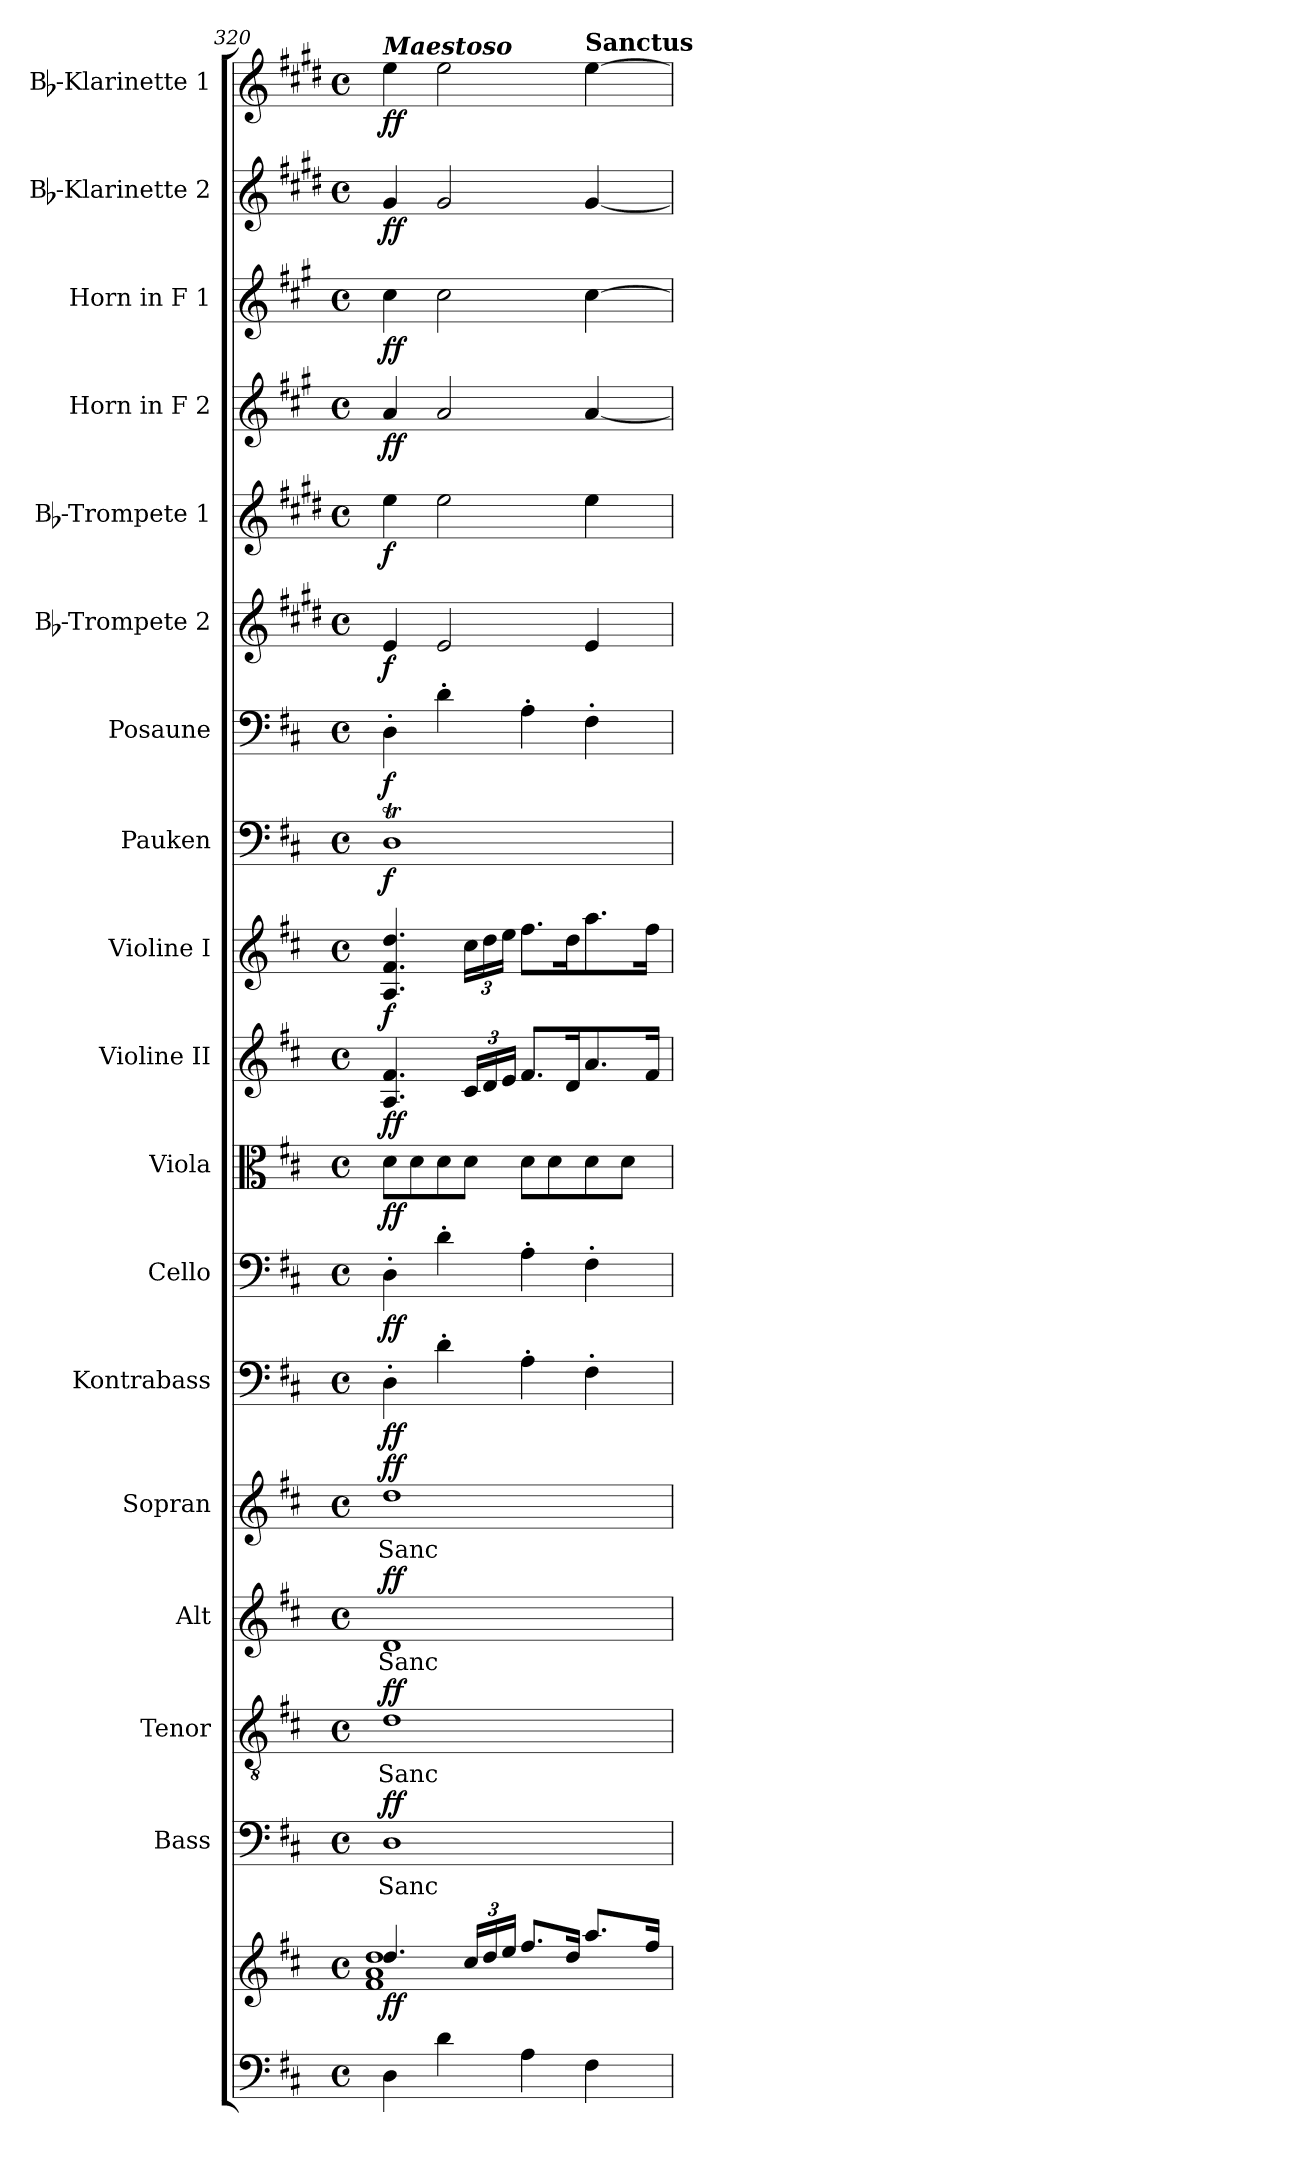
**kern	**kern	**dynam	**kern	**text	**dynam	**kern	**text	**dynam	**kern	**text	**dynam	**kern	**text	**dynam	**kern	**dynam	**kern	**dynam	**kern	**dynam	**kern	**dynam	**kern	**dynam	**kern	**dynam	**kern	**dynam	**kern	**dynam	**kern	**dynam	**kern	**dynam	**kern	**dynam	**kern	**dynam	**kern	**dynam
*part18	*part18	*part18	*part17	*part17	*part17	*part16	*part16	*part16	*part15	*part15	*part15	*part14	*part14	*part14	*part13	*part13	*part12	*part12	*part11	*part11	*part10	*part10	*part9	*part9	*part8	*part8	*part7	*part7	*part6	*part6	*part5	*part5	*part4	*part4	*part3	*part3	*part2	*part2	*part1	*part1
*staff19	*staff18	*staff18/19	*staff17	*staff17	*staff17	*staff16	*staff16	*staff16	*staff15	*staff15	*staff15	*staff14	*staff14	*staff14	*staff13	*staff13	*staff12	*staff12	*staff11	*staff11	*staff10	*staff10	*staff9	*staff9	*staff8	*staff8	*staff7	*staff7	*staff6	*staff6	*staff5	*staff5	*staff4	*staff4	*staff3	*staff3	*staff2	*staff2	*staff1	*staff1
*	*	*	*I"Bass	*	*	*I"Tenor	*	*	*I"Alt	*	*	*I"Sopran	*	*	*I"Kontrabass	*	*I"Cello	*	*I"Viola	*	*I"Violine II	*	*I"Violine I	*	*I"Pauken	*	*I"Posaune	*	*I"Bb-Trompete 2	*	*I"Bb-Trompete 1	*	*I"Horn in F 2	*	*I"Horn in F 1	*	*I"Bb-Klarinette 2	*	*I"Bb-Klarinette 1	*
*	*	*	*I'B.	*	*	*I'T.	*	*	*I'A.	*	*	*I'S.	*	*	*I'Kb.	*	*	*	*I'Vla.	*	*I'Vl. II	*	*I'Vl. I	*	*I'Pk.	*	*I'Pos.	*	*I'Bb Trp. 2	*	*I'Bb Trp. 1	*	*	*	*	*	*I'Bb Kl. 2	*	*I'Bb Kl. 1	*
*clefF4	*clefG2	*	*clefF4	*	*	*clefGv2	*	*	*clefG2	*	*	*clefG2	*	*	*clefF4	*	*clefF4	*	*clefC3	*	*clefG2	*	*clefG2	*	*clefF4	*	*clefF4	*	*clefG2	*	*clefG2	*	*clefG2	*	*clefG2	*	*clefG2	*	*clefG2	*
*	*	*	*	*	*	*	*	*	*	*	*	*	*	*	*ITrd7c12	*	*	*	*	*	*	*	*	*	*	*	*	*	*ITrd1c2	*	*ITrd1c2	*	*ITrd4c7	*	*ITrd4c7	*	*ITrd1c2	*	*ITrd1c2	*
*k[f#c#]	*k[f#c#]	*	*k[f#c#]	*	*	*k[f#c#]	*	*	*k[f#c#]	*	*	*k[f#c#]	*	*	*k[f#c#]	*	*k[f#c#]	*	*k[f#c#]	*	*k[f#c#]	*	*k[f#c#]	*	*k[f#c#]	*	*k[f#c#]	*	*k[f#c#]	*	*k[f#c#]	*	*k[f#c#]	*	*k[f#c#]	*	*k[f#c#]	*	*k[f#c#]	*
*D:	*D:	*	*D:	*	*	*D:	*	*	*D:	*	*	*D:	*	*	*D:	*	*D:	*	*D:	*	*D:	*	*D:	*	*D:	*	*D:	*	*D:	*	*D:	*	*D:	*	*D:	*	*D:	*	*D:	*
*M4/4	*M4/4	*	*M4/4	*	*	*M4/4	*	*	*M4/4	*	*	*M4/4	*	*	*M4/4	*	*M4/4	*	*M4/4	*	*M4/4	*	*M4/4	*	*M4/4	*	*M4/4	*	*M4/4	*	*M4/4	*	*M4/4	*	*M4/4	*	*M4/4	*	*M4/4	*
*met(c)	*met(c)	*	*met(c)	*	*	*met(c)	*	*	*met(c)	*	*	*met(c)	*	*	*met(c)	*	*met(c)	*	*met(c)	*	*met(c)	*	*met(c)	*	*met(c)	*	*met(c)	*	*met(c)	*	*met(c)	*	*met(c)	*	*met(c)	*	*met(c)	*	*met(c)	*
=320	=320	=320	=320	=320	=320	=320	=320	=320	=320	=320	=320	=320	=320	=320	=320	=320	=320	=320	=320	=320	=320	=320	=320	=320	=320	=320	=320	=320	=320	=320	=320	=320	=320	=320	=320	=320	=320	=320	=320	=320
*	*^	*	*	*	*	*	*	*	*	*	*	*	*	*	*	*	*	*	*	*	*	*	*	*	*	*	*	*	*	*	*	*	*	*	*	*	*	*	*	*
!	!	!	!	!	!	!	!	!	!	!	!	!	!	!	!	!	!	!	!	!	!	!	!	!	!	!	!	!	!	!	!	!	!	!	!	!	!	!	!	!LO:TX:a:Bi:t=Maestoso	!
!	!	!	!LO:DY:b	!	!LO:LY:b	!LO:DY:a	!	!LO:LY:b	!LO:DY:a	!	!LO:LY:b	!LO:DY:a	!	!LO:LY:b	!LO:DY:a	!	!LO:DY:b	!	!LO:DY:b	!	!LO:DY:b	!	!LO:DY:b	!	!LO:DY:b	!	!LO:DY:b	!	!LO:DY:b	!	!LO:DY:b	!	!LO:DY:b	!	!LO:DY:b	!	!LO:DY:b	!	!LO:DY:b	!	!LO:DY:b
4D\	4.dd/	1f# 1a 1dd	ff	1D	Sanc-	ff	1d	Sanc-	ff	1d	Sanc-	ff	1dd	Sanc-	ff	4DD'>\	ff	4D'>\	ff	8d\L	ff	4.A/ 4.f#/	ff	4.A/ 4.f#/ 4.dd/	f	1DT	f	4D'>\	f	4d/	f	4dd\	f	4d/	ff	4f#\	ff	4f#/	ff	4dd\	ff
.	.	.	.	.	.	.	.	.	.	.	.	.	.	.	.	.	.	.	.	8d\	.	.	.	.	.	.	.	.	.	.	.	.	.	.	.	.	.	.	.	.	.
4d\	.	.	.	.	.	.	.	.	.	.	.	.	.	.	.	4D'>\	.	4d'>\	.	8d\	.	.	.	.	.	.	.	4d'>\	.	2d/	.	2dd\	.	2d/	.	2f#\	.	2f#/	.	2dd\	.
.	24cc#/LL	.	.	.	.	.	.	.	.	.	.	.	.	.	.	.	.	.	.	8d\J	.	24c#/LL	.	24cc#\LL	.	.	.	.	.	.	.	.	.	.	.	.	.	.	.	.	.
.	24dd/	.	.	.	.	.	.	.	.	.	.	.	.	.	.	.	.	.	.	.	.	24d/	.	24dd\	.	.	.	.	.	.	.	.	.	.	.	.	.	.	.	.	.
.	24ee/JJ	.	.	.	.	.	.	.	.	.	.	.	.	.	.	.	.	.	.	.	.	24e/JJ	.	24ee\JJ	.	.	.	.	.	.	.	.	.	.	.	.	.	.	.	.	.
4A\	8.ff#/L	.	.	.	.	.	.	.	.	.	.	.	.	.	.	4AA'>\	.	4A'>\	.	8d\L	.	8.f#/L	.	8.ff#\L	.	.	.	4A'>\	.	.	.	.	.	.	.	.	.	.	.	.	.
.	.	.	.	.	.	.	.	.	.	.	.	.	.	.	.	.	.	.	.	8d\	.	.	.	.	.	.	.	.	.	.	.	.	.	.	.	.	.	.	.	.	.
.	16dd/Jk	.	.	.	.	.	.	.	.	.	.	.	.	.	.	.	.	.	.	.	.	16d/k	.	16dd\k	.	.	.	.	.	.	.	.	.	.	.	.	.	.	.	.	.
!	!	!	!	!	!	!	!	!	!	!	!	!	!	!	!	!	!	!	!	!	!	!	!	!	!	!	!	!	!	!	!	!	!	!	!	!	!	!	!	!LO:TX:a:B:t=Sanctus	!
4F#\	8.aa/L	.	.	.	.	.	.	.	.	.	.	.	.	.	.	4FF#'>\	.	4F#'>\	.	8d\	.	8.a/	.	8.aa\	.	.	.	4F#'>\	.	4d/	.	4dd\	.	[4d/	.	[4f#\	.	[4f#/	.	[4dd\	.
.	.	.	.	.	.	.	.	.	.	.	.	.	.	.	.	.	.	.	.	8d\J	.	.	.	.	.	.	.	.	.	.	.	.	.	.	.	.	.	.	.	.	.
.	16ff#/Jk	.	.	.	.	.	.	.	.	.	.	.	.	.	.	.	.	.	.	.	.	16f#/Jk	.	16ff#\Jk	.	.	.	.	.	.	.	.	.	.	.	.	.	.	.	.	.
*	*v	*v	*	*	*	*	*	*	*	*	*	*	*	*	*	*	*	*	*	*	*	*	*	*	*	*	*	*	*	*	*	*	*	*	*	*	*	*	*	*	*
=	=	=	=	=	=	=	=	=	=	=	=	=	=	=	=	=	=	=	=	=	=	=	=	=	=	=	=	=	=	=	=	=	=	=	=	=	=	=	=	=
*-	*-	*-	*-	*-	*-	*-	*-	*-	*-	*-	*-	*-	*-	*-	*-	*-	*-	*-	*-	*-	*-	*-	*-	*-	*-	*-	*-	*-	*-	*-	*-	*-	*-	*-	*-	*-	*-	*-	*-	*-
